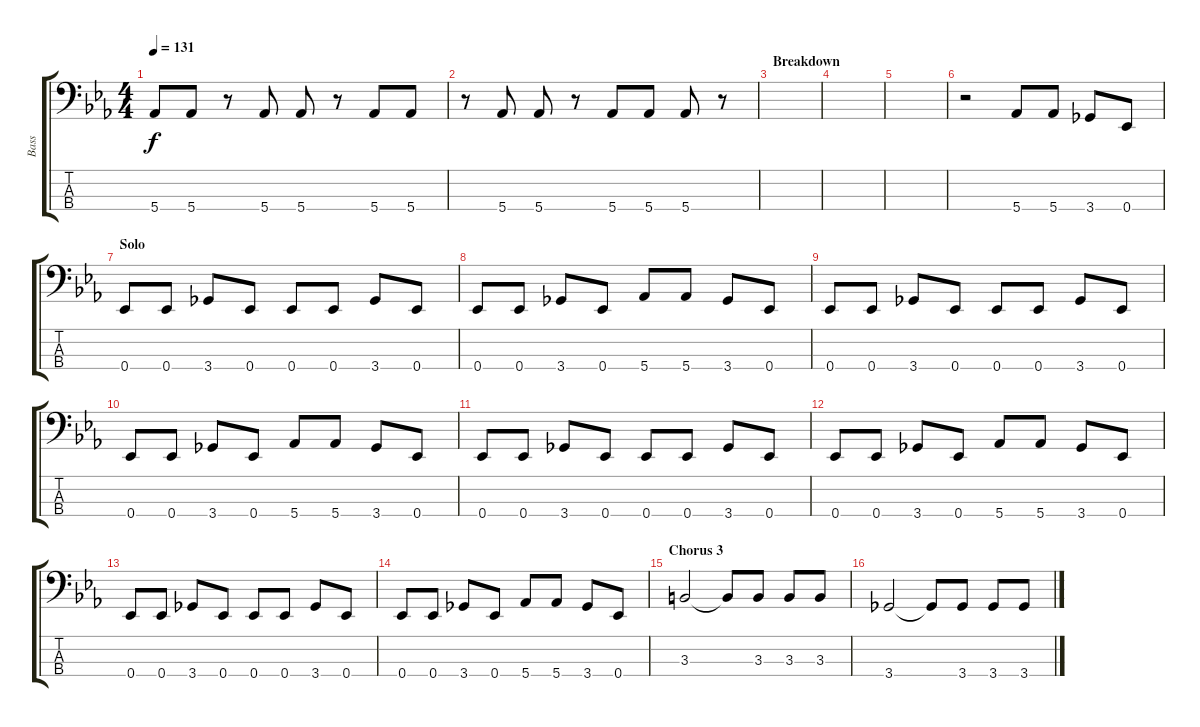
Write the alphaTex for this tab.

\track ("Bass" "Bass") {instrument electricbassfinger}
\staff {score tabs}
\tuning (Gb2 Db2 Ab1 Eb1) {hide}
\ts (4 4)
\tempo 131
\clef f4
\ks eb
5.4.8{dy f} 5.4.8 r.8 5.4.8 5.4.8 r.8 5.4.8 5.4.8 |
r.8 5.4.8 5.4.8 r.8 5.4.8 5.4.8 5.4.8 r.8 |
\section ("" "Breakdown")
|
|
|
r.2 5.4.8 5.4.8 3.4.8 0.4.8 |
\section ("" "Solo")
0.4.8 0.4.8 3.4.8 0.4.8 0.4.8 0.4.8 3.4.8 0.4.8 |
0.4.8 0.4.8 3.4.8 0.4.8 5.4.8 5.4.8 3.4.8 0.4.8 |
0.4.8 0.4.8 3.4.8 0.4.8 0.4.8 0.4.8 3.4.8 0.4.8 |
0.4.8 0.4.8 3.4.8 0.4.8 5.4.8 5.4.8 3.4.8 0.4.8 |
0.4.8 0.4.8 3.4.8 0.4.8 0.4.8 0.4.8 3.4.8 0.4.8 |
0.4.8 0.4.8 3.4.8 0.4.8 5.4.8 5.4.8 3.4.8 0.4.8 |
0.4.8 0.4.8 3.4.8 0.4.8 0.4.8 0.4.8 3.4.8 0.4.8 |
0.4.8 0.4.8 3.4.8 0.4.8 5.4.8 5.4.8 3.4.8 0.4.8 |
\section ("" "Chorus 3")
3.3.2 3.3{t}.8 3.3.8 3.3.8 3.3.8 |
3.4.2 3.4{t}.8 3.4.8 3.4.8 3.4.8
